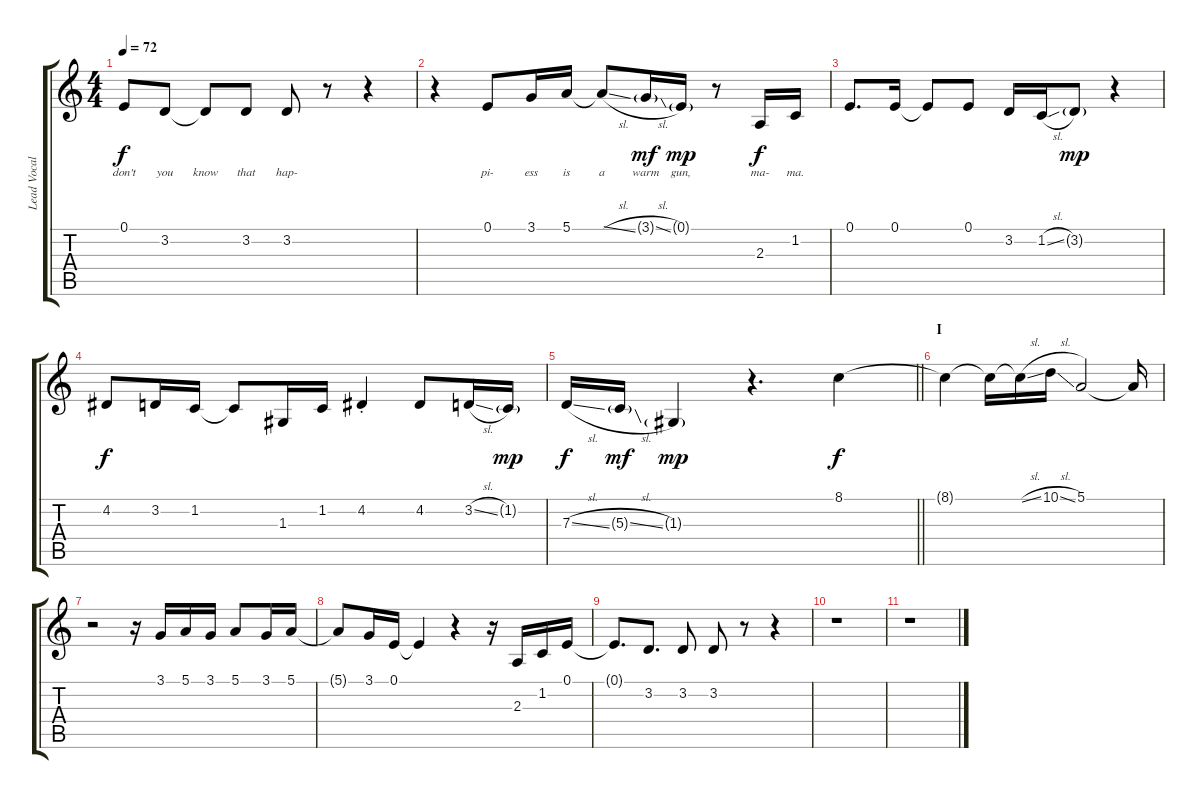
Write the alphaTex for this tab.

\track ("Lead Vocals (John Lennon)" "Lead Vocal") {instrument flute}
\staff {score tabs}
\tuning (E4 B3 G3 D3 A2 E2) {hide}
\ts (4 4)
\tempo 72
\clef g2
\ks c
0.1.8{lyrics (0 "don't") lyrics (1 "") lyrics (2 "") lyrics (3 "") lyrics (4 "") dy f} 3.2.8{lyrics (0 "you") lyrics (1 "") lyrics (2 "") lyrics (3 "") lyrics (4 "")} 3.2{t}.8{lyrics (0 "know") lyrics (1 "") lyrics (2 "") lyrics (3 "") lyrics (4 "")} 3.2.8{lyrics (0 "that") lyrics (1 "") lyrics (2 "") lyrics (3 "") lyrics (4 "")} 3.2.8{lyrics (0 "hap-") lyrics (1 "") lyrics (2 "") lyrics (3 "") lyrics (4 "")} r.8 r.4 |
r.4 0.1.8{lyrics (0 "pi-") lyrics (1 "") lyrics (2 "") lyrics (3 "") lyrics (4 "")} 3.1.16{lyrics (0 "ess") lyrics (1 "") lyrics (2 "") lyrics (3 "") lyrics (4 "")} 5.1.16{lyrics (0 "is") lyrics (1 "") lyrics (2 "") lyrics (3 "") lyrics (4 "")} 5.1{sl t}.8{lyrics (0 "a") lyrics (1 "") lyrics (2 "") lyrics (3 "") lyrics (4 "")} 3.1{sl g}.16{lyrics (0 "warm") lyrics (1 "") lyrics (2 "") lyrics (3 "") lyrics (4 "") dy mf} 0.1{g}.16{lyrics (0 "gun,") lyrics (1 "") lyrics (2 "") lyrics (3 "") lyrics (4 "") dy mp} r.8 2.3.16{lyrics (0 "ma-") lyrics (1 "") lyrics (2 "") lyrics (3 "") lyrics (4 "") dy f} 1.2.16{lyrics (0 "ma.") lyrics (1 "") lyrics (2 "") lyrics (3 "") lyrics (4 "")} |
0.1.8{d} 0.1.16 0.1{t}.8 0.1.8 3.2.16 1.2{sl}.16 3.2{g}.8{dy mp} r.4 |
4.2.8{dy f} 3.2.16 1.2.16 1.2{t}.8 1.3.16 1.2.16 4.2{st}.4 4.2.8 3.2{sl}.16 1.2{g}.16{dy mp} |
\barLineRight lightlight
7.3{sl}.16{dy f} 5.3{sl g}.16{dy mf} 1.3{g}.4{dy mp} r.4{d} 8.1.4{dy f} |
\section ("" "I")
8.1{t}.4 8.1{t}.16 8.1{sl t}.16 10.1{sl}.16 5.1.2 5.1{t}.16 |
r.2 r.16 3.1.16 5.1.16 3.1.16 5.1.8 3.1.16 5.1.16 |
5.1{t}.8 3.1.16 0.1.16 0.1{t}.4 r.4 r.16 2.3.16 1.2.16 0.1.16 |
0.1{t}.8{d} 3.2.8{d} 3.2.8 3.2.8 r.8 r.4 |
r.1 |
r.1
